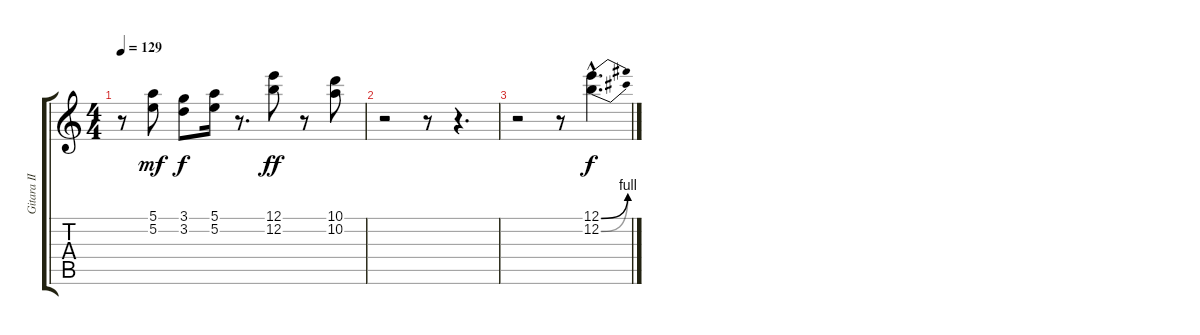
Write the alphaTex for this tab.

\track ("Gitara II" "Gitara II") {instrument electricguitarmuted}
\staff {score tabs}
\tuning (E4 B3 G3 D3 A2 E2) {hide}
\ts (4 4)
\tempo 129
\clef g2
\ks c
r.8{dy mf} (5.1 5.2).8 (3.1 3.2).8{dy f} (5.1 5.2).16 r.8{d} (12.1 12.2).8{dy ff} r.8 (10.1 10.2).8 |
r.2 r.8 r.4{d} |
r.2 r.8 (12.1{be (bend 0 0 60 4) hac} 12.2{be (bend 0 0 60 4) hac}).4{d dy f}
